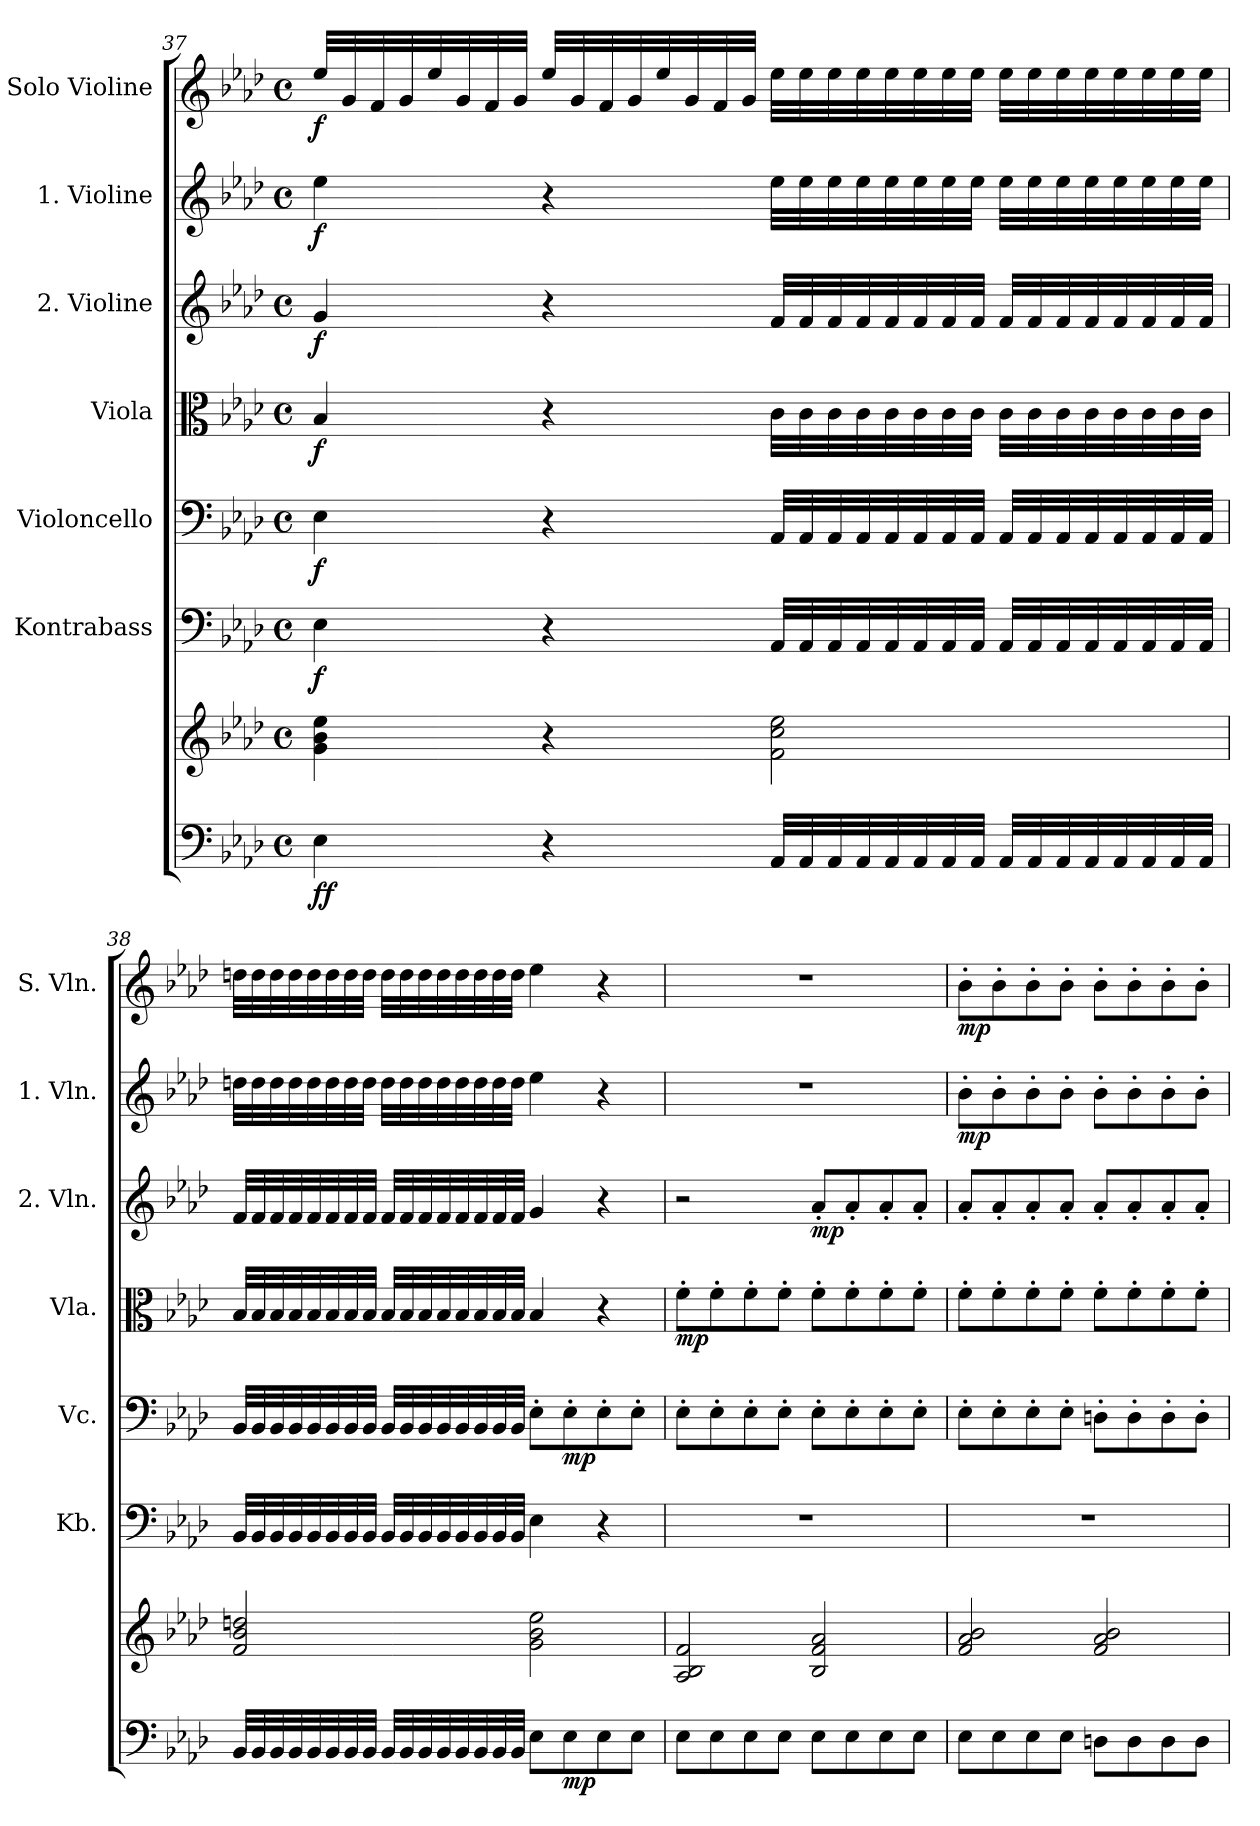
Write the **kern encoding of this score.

**kern	**kern	**dynam	**kern	**dynam	**kern	**dynam	**kern	**dynam	**kern	**dynam	**kern	**dynam	**kern	**dynam
*part7	*part7	*part7	*part6	*part6	*part5	*part5	*part4	*part4	*part3	*part3	*part2	*part2	*part1	*part1
*staff8	*staff7	*staff7/8	*staff6	*staff6	*staff5	*staff5	*staff4	*staff4	*staff3	*staff3	*staff2	*staff2	*staff1	*staff1
*	*	*	*I"Kontrabass	*	*I"Violoncello	*	*I"Viola	*	*I"2. Violine	*	*I"1. Violine	*	*I"Solo Violine	*
*	*	*	*I'Kb.	*	*I'Vc.	*	*I'Vla.	*	*I'2. Vln.	*	*I'1. Vln.	*	*I'S. Vln.	*
!!LO:PB:g=z
*clefF4	*clefG2	*	*clefF4	*	*clefF4	*	*clefC3	*	*clefG2	*	*clefG2	*	*clefG2	*
*	*	*	*ITrd7c12	*	*	*	*	*	*	*	*	*	*	*
*k[b-e-a-d-]	*k[b-e-a-d-]	*	*k[b-e-a-d-]	*	*k[b-e-a-d-]	*	*k[b-e-a-d-]	*	*k[b-e-a-d-]	*	*k[b-e-a-d-]	*	*k[b-e-a-d-]	*
*f:	*f:	*	*f:	*	*f:	*	*f:	*	*f:	*	*f:	*	*f:	*
*M4/4	*M4/4	*	*M4/4	*	*M4/4	*	*M4/4	*	*M4/4	*	*M4/4	*	*M4/4	*
*met(c)	*met(c)	*	*met(c)	*	*met(c)	*	*met(c)	*	*met(c)	*	*met(c)	*	*met(c)	*
=37	=37	=37	=37	=37	=37	=37	=37	=37	=37	=37	=37	=37	=37	=37
!	!	!LO:DY:b=2	!	!	!	!	!	!	!	!	!	!	!	!
!	!	!LO:DY:n=1:b	!	!LO:DY:b	!	!LO:DY:b	!	!LO:DY:b	!	!LO:DY:b	!	!LO:DY:b	!	!LO:DY:b
4E-\	4g\ 4b-\ 4ee-\	f f	4EE-\	f	4E-\	f	4B-/	f	4g/	f	4ee-\	f	32ee-/LLL	f
.	.	.	.	.	.	.	.	.	.	.	.	.	32g/	.
.	.	.	.	.	.	.	.	.	.	.	.	.	32f/	.
.	.	.	.	.	.	.	.	.	.	.	.	.	32g/	.
.	.	.	.	.	.	.	.	.	.	.	.	.	32ee-/	.
.	.	.	.	.	.	.	.	.	.	.	.	.	32g/	.
.	.	.	.	.	.	.	.	.	.	.	.	.	32f/	.
.	.	.	.	.	.	.	.	.	.	.	.	.	32g/JJJ	.
4r	4r	.	4r	.	4r	.	4r	.	4r	.	4r	.	32ee-/LLL	.
.	.	.	.	.	.	.	.	.	.	.	.	.	32g/	.
.	.	.	.	.	.	.	.	.	.	.	.	.	32f/	.
.	.	.	.	.	.	.	.	.	.	.	.	.	32g/	.
.	.	.	.	.	.	.	.	.	.	.	.	.	32ee-/	.
.	.	.	.	.	.	.	.	.	.	.	.	.	32g/	.
.	.	.	.	.	.	.	.	.	.	.	.	.	32f/	.
.	.	.	.	.	.	.	.	.	.	.	.	.	32g/JJJ	.
32AA-/LLL	2f\ 2cc\ 2ee-\	.	32AAA-/LLL	.	32AA-/LLL	.	32c\LLL	.	32f/LLL	.	32ee-\LLL	.	32ee-\LLL	.
32AA-/	.	.	32AAA-/	.	32AA-/	.	32c\	.	32f/	.	32ee-\	.	32ee-\	.
32AA-/	.	.	32AAA-/	.	32AA-/	.	32c\	.	32f/	.	32ee-\	.	32ee-\	.
32AA-/	.	.	32AAA-/	.	32AA-/	.	32c\	.	32f/	.	32ee-\	.	32ee-\	.
32AA-/	.	.	32AAA-/	.	32AA-/	.	32c\	.	32f/	.	32ee-\	.	32ee-\	.
32AA-/	.	.	32AAA-/	.	32AA-/	.	32c\	.	32f/	.	32ee-\	.	32ee-\	.
32AA-/	.	.	32AAA-/	.	32AA-/	.	32c\	.	32f/	.	32ee-\	.	32ee-\	.
32AA-/JJJ	.	.	32AAA-/JJJ	.	32AA-/JJJ	.	32c\JJJ	.	32f/JJJ	.	32ee-\JJJ	.	32ee-\JJJ	.
32AA-/LLL	.	.	32AAA-/LLL	.	32AA-/LLL	.	32c\LLL	.	32f/LLL	.	32ee-\LLL	.	32ee-\LLL	.
32AA-/	.	.	32AAA-/	.	32AA-/	.	32c\	.	32f/	.	32ee-\	.	32ee-\	.
32AA-/	.	.	32AAA-/	.	32AA-/	.	32c\	.	32f/	.	32ee-\	.	32ee-\	.
32AA-/	.	.	32AAA-/	.	32AA-/	.	32c\	.	32f/	.	32ee-\	.	32ee-\	.
32AA-/	.	.	32AAA-/	.	32AA-/	.	32c\	.	32f/	.	32ee-\	.	32ee-\	.
32AA-/	.	.	32AAA-/	.	32AA-/	.	32c\	.	32f/	.	32ee-\	.	32ee-\	.
32AA-/	.	.	32AAA-/	.	32AA-/	.	32c\	.	32f/	.	32ee-\	.	32ee-\	.
32AA-/JJJ	.	.	32AAA-/JJJ	.	32AA-/JJJ	.	32c\JJJ	.	32f/JJJ	.	32ee-\JJJ	.	32ee-\JJJ	.
!!LO:PB:g=z
=38	=38	=38	=38	=38	=38	=38	=38	=38	=38	=38	=38	=38	=38	=38
32BB-/LLL	2f/ 2b-/ 2ddn/	.	32BBB-/LLL	.	32BB-/LLL	.	32B-/LLL	.	32f/LLL	.	32ddn\LLL	.	32ddn\LLL	.
32BB-/	.	.	32BBB-/	.	32BB-/	.	32B-/	.	32f/	.	32dd\	.	32dd\	.
32BB-/	.	.	32BBB-/	.	32BB-/	.	32B-/	.	32f/	.	32dd\	.	32dd\	.
32BB-/	.	.	32BBB-/	.	32BB-/	.	32B-/	.	32f/	.	32dd\	.	32dd\	.
32BB-/	.	.	32BBB-/	.	32BB-/	.	32B-/	.	32f/	.	32dd\	.	32dd\	.
32BB-/	.	.	32BBB-/	.	32BB-/	.	32B-/	.	32f/	.	32dd\	.	32dd\	.
32BB-/	.	.	32BBB-/	.	32BB-/	.	32B-/	.	32f/	.	32dd\	.	32dd\	.
32BB-/JJJ	.	.	32BBB-/JJJ	.	32BB-/JJJ	.	32B-/JJJ	.	32f/JJJ	.	32dd\JJJ	.	32dd\JJJ	.
32BB-/LLL	.	.	32BBB-/LLL	.	32BB-/LLL	.	32B-/LLL	.	32f/LLL	.	32dd\LLL	.	32dd\LLL	.
32BB-/	.	.	32BBB-/	.	32BB-/	.	32B-/	.	32f/	.	32dd\	.	32dd\	.
32BB-/	.	.	32BBB-/	.	32BB-/	.	32B-/	.	32f/	.	32dd\	.	32dd\	.
32BB-/	.	.	32BBB-/	.	32BB-/	.	32B-/	.	32f/	.	32dd\	.	32dd\	.
32BB-/	.	.	32BBB-/	.	32BB-/	.	32B-/	.	32f/	.	32dd\	.	32dd\	.
32BB-/	.	.	32BBB-/	.	32BB-/	.	32B-/	.	32f/	.	32dd\	.	32dd\	.
32BB-/	.	.	32BBB-/	.	32BB-/	.	32B-/	.	32f/	.	32dd\	.	32dd\	.
32BB-/JJJ	.	.	32BBB-/JJJ	.	32BB-/JJJ	.	32B-/JJJ	.	32f/JJJ	.	32dd\JJJ	.	32dd\JJJ	.
8E-\L	2g\ 2b-\ 2ee-\	.	4EE-\	.	8E-'\L	.	4B-/	.	4g/	.	4ee-\	.	4ee-\	.
!	!	!LO:DY:b=2	!	!	!	!LO:DY:b	!	!	!	!	!	!	!	!
8E-\	.	mp	.	.	8E-'\	mp	.	.	.	.	.	.	.	.
8E-\	.	.	4r	.	8E-'\	.	4r	.	4r	.	4r	.	4r	.
8E-\J	.	.	.	.	8E-'\J	.	.	.	.	.	.	.	.	.
=39	=39	=39	=39	=39	=39	=39	=39	=39	=39	=39	=39	=39	=39	=39
!	!	!	!	!	!	!	!	!LO:DY:b	!	!	!	!	!	!
8E-\L	2A-/ 2B-/ 2f/	.	1r	.	8E-'\L	.	8f'\L	mp	2r	.	1r	.	1r	.
8E-\	.	.	.	.	8E-'\	.	8f'\	.	.	.	.	.	.	.
8E-\	.	.	.	.	8E-'\	.	8f'\	.	.	.	.	.	.	.
8E-\J	.	.	.	.	8E-'\J	.	8f'\J	.	.	.	.	.	.	.
!	!	!	!	!	!	!	!	!	!	!LO:DY:b	!	!	!	!
8E-\L	2B-/ 2f/ 2a-/	.	.	.	8E-'\L	.	8f'\L	.	8a-'/L	mp	.	.	.	.
8E-\	.	.	.	.	8E-'\	.	8f'\	.	8a-'/	.	.	.	.	.
8E-\	.	.	.	.	8E-'\	.	8f'\	.	8a-'/	.	.	.	.	.
8E-\J	.	.	.	.	8E-'\J	.	8f'\J	.	8a-'/J	.	.	.	.	.
=40	=40	=40	=40	=40	=40	=40	=40	=40	=40	=40	=40	=40	=40	=40
!	!	!	!	!	!	!	!	!	!	!	!	!LO:DY:b	!	!LO:DY:b
8E-\L	2f/ 2a-/ 2b-/	.	1r	.	8E-'\L	.	8f'\L	.	8a-'/L	.	8b-'\L	mp	8b-'\L	mp
8E-\	.	.	.	.	8E-'\	.	8f'\	.	8a-'/	.	8b-'\	.	8b-'\	.
8E-\	.	.	.	.	8E-'\	.	8f'\	.	8a-'/	.	8b-'\	.	8b-'\	.
8E-\J	.	.	.	.	8E-'\J	.	8f'\J	.	8a-'/J	.	8b-'\J	.	8b-'\J	.
8Dn\L	2f/ 2a-/ 2b-/	.	.	.	8Dn'\L	.	8f'\L	.	8a-'/L	.	8b-'\L	.	8b-'\L	.
8D\	.	.	.	.	8D'\	.	8f'\	.	8a-'/	.	8b-'\	.	8b-'\	.
8D\	.	.	.	.	8D'\	.	8f'\	.	8a-'/	.	8b-'\	.	8b-'\	.
8D\J	.	.	.	.	8D'\J	.	8f'\J	.	8a-'/J	.	8b-'\J	.	8b-'\J	.
=	=	=	=	=	=	=	=	=	=	=	=	=	=	=
*-	*-	*-	*-	*-	*-	*-	*-	*-	*-	*-	*-	*-	*-	*-
